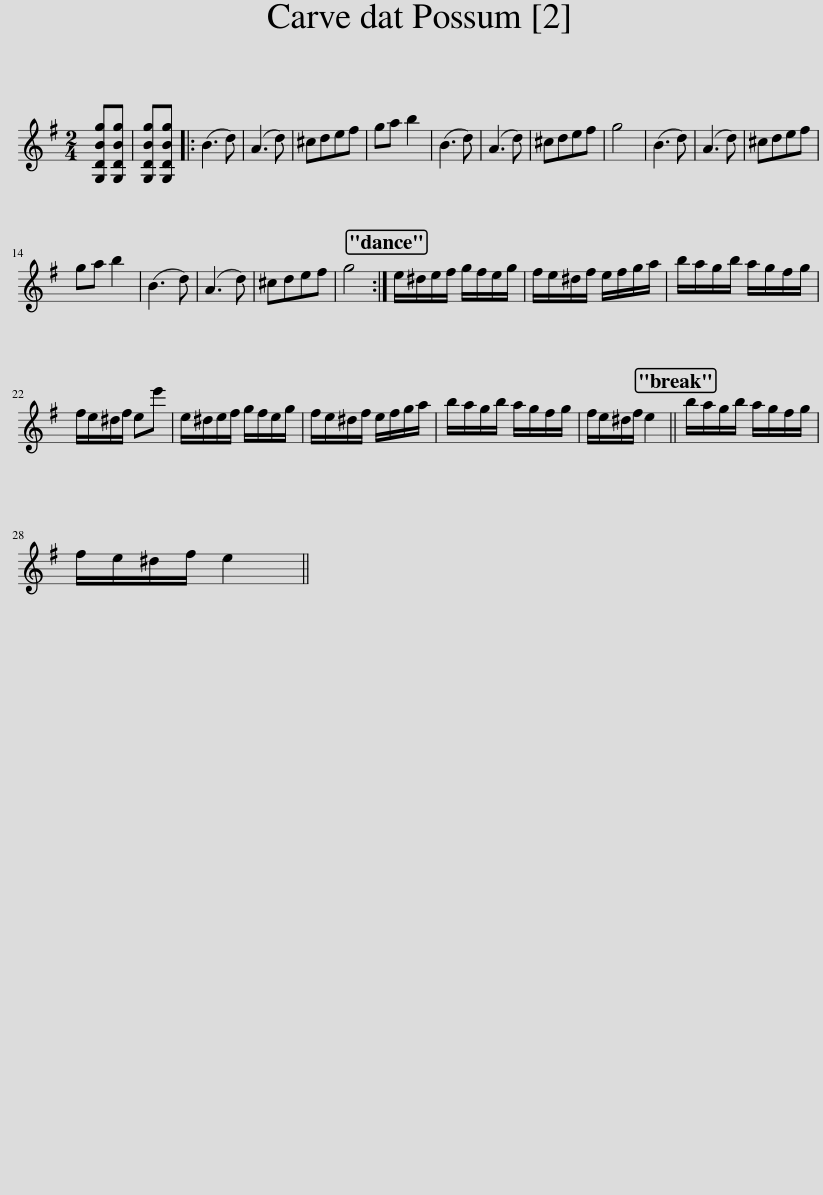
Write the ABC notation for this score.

X:1
L:1/8
M:2/4
I:linebreak $
K:G
V:1 treble
V:1
 [G,DBg][G,DBg] | [G,DBg][G,DBg] |: (B3 d) | (A3 d) | ^cdef | %5
 ga b2 | (B3 d) | (A3 d) | ^cdef | g4 | %10
 (B3 d) | (A3 d) | ^cdef |$ ga b2 | (B3 d) | %15
 (A3 d) | ^cdef | g4 :| e/^d/e/f/ g/f/e/g/ | f/e/^d/f/ e/f/g/a/ | %20
 b/a/g/b/ a/g/f/g/ |$ f/e/^d/f/ ee' | e/^d/e/f/ g/f/e/g/ | f/e/^d/f/ e/f/g/a/ | b/a/g/b/ a/g/f/g/ | %25
 f/e/^d/f/ e2 || b/a/g/b/ a/g/f/g/ |$ f/e/^d/f/ e2 || %28
